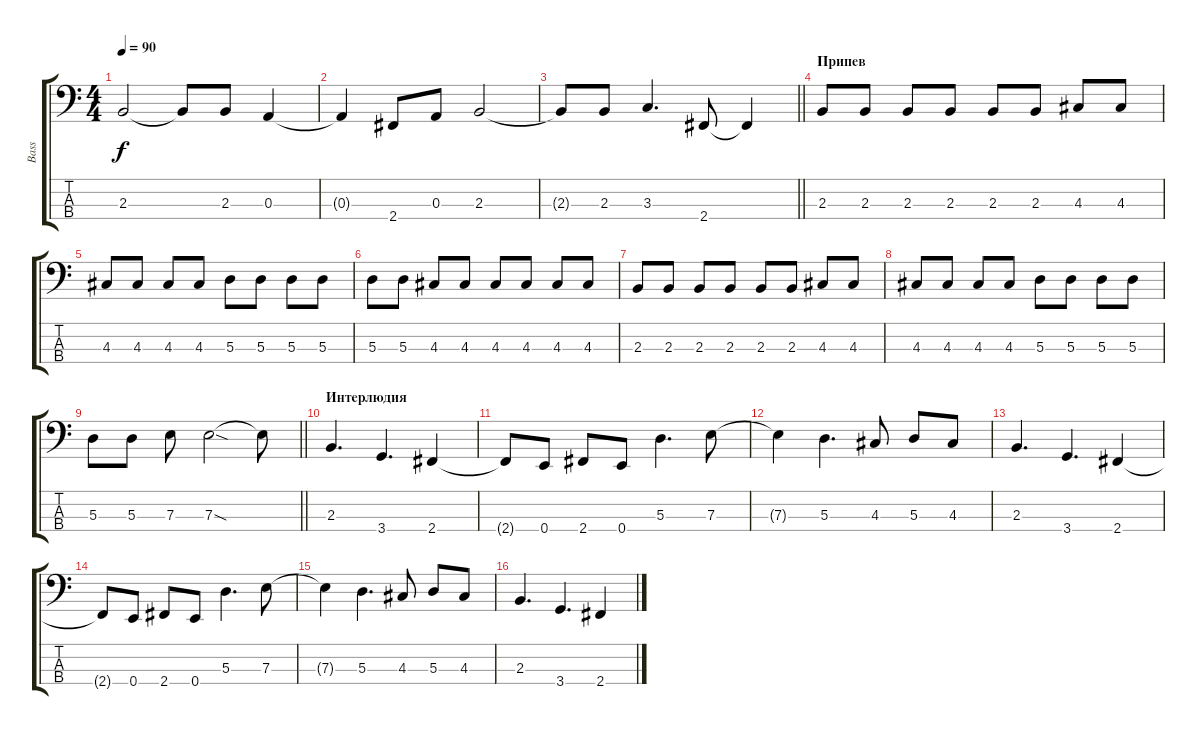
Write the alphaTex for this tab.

\track ("Bass" "Bass") {instrument electricbassfinger}
\staff {score tabs}
\tuning (G2 D2 A1 E1) {hide}
\ts (4 4)
\tempo 90
\clef f4
\ks c
2.3.2{dy f} 2.3{t}.8 2.3.8 0.3.4 |
0.3{t}.4 2.4.8 0.3.8 2.3.2 |
\barLineRight lightlight
2.3{t}.8 2.3.8 3.3.4{d} 2.4.8 2.4{t}.4 |
\section ("" "Припев")
2.3.8 2.3.8 2.3.8 2.3.8 2.3.8 2.3.8 4.3.8 4.3.8 |
4.3.8 4.3.8 4.3.8 4.3.8 5.3.8 5.3.8 5.3.8 5.3.8 |
5.3.8 5.3.8 4.3.8 4.3.8 4.3.8 4.3.8 4.3.8 4.3.8 |
2.3.8 2.3.8 2.3.8 2.3.8 2.3.8 2.3.8 4.3.8 4.3.8 |
4.3.8 4.3.8 4.3.8 4.3.8 5.3.8 5.3.8 5.3.8 5.3.8 |
\barLineRight lightlight
5.3.8 5.3.8 7.3.8 7.3{sod}.2 7.3{t}.8 |
\section ("" "Интерлюдия")
2.3.4{d} 3.4.4{d} 2.4.4 |
2.4{t}.8 0.4.8 2.4.8 0.4.8 5.3.4{d} 7.3.8 |
7.3{t}.4 5.3.4{d} 4.3.8 5.3.8 4.3.8 |
2.3.4{d} 3.4.4{d} 2.4.4 |
2.4{t}.8 0.4.8 2.4.8 0.4.8 5.3.4{d} 7.3.8 |
7.3{t}.4 5.3.4{d} 4.3.8 5.3.8 4.3.8 |
2.3.4{d} 3.4.4{d} 2.4.4
